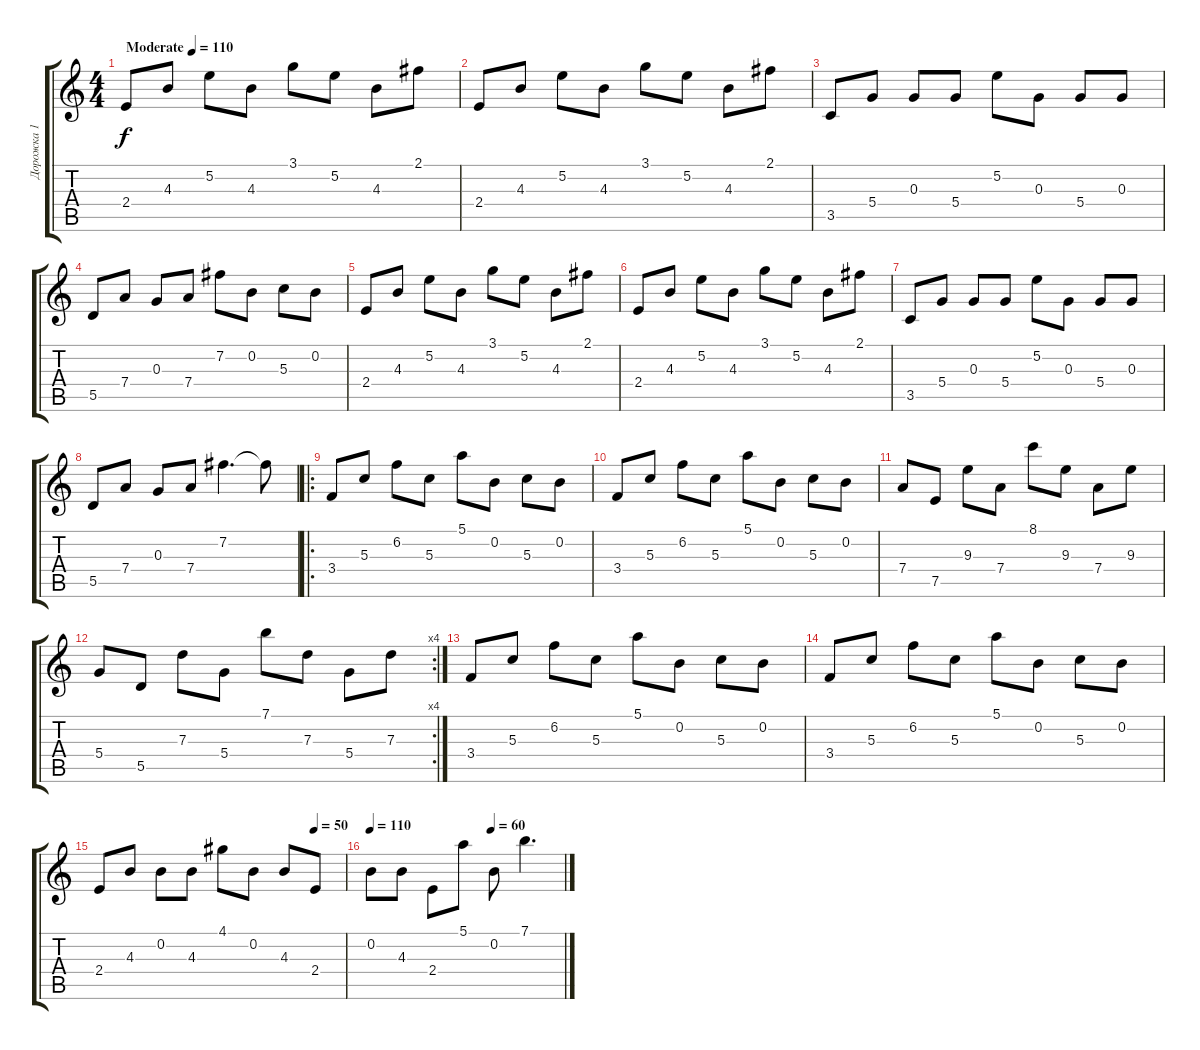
\track ("Дорожка 1" "Дорожка 1") {instrument acousticguitarsteel}
\staff {score tabs}
\tuning (E4 B3 G3 D3 A2 E2) {hide}
\ts (4 4)
\tempo (110 "Moderate")
\clef g2
\ks c
2.4.8{dy f instrument acousticguitarsteel} 4.3.8 5.2.8 4.3.8 3.1.8 5.2.8 4.3.8 2.1.8 |
2.4.8 4.3.8 5.2.8 4.3.8 3.1.8 5.2.8 4.3.8 2.1.8 |
3.5.8 5.4.8 0.3.8 5.4.8 5.2.8 0.3.8 5.4.8 0.3.8 |
5.5.8 7.4.8 0.3.8 7.4.8 7.2.8 0.2.8 5.3.8 0.2.8 |
2.4.8 4.3.8 5.2.8 4.3.8 3.1.8 5.2.8 4.3.8 2.1.8 |
2.4.8 4.3.8 5.2.8 4.3.8 3.1.8 5.2.8 4.3.8 2.1.8 |
3.5.8 5.4.8 0.3.8 5.4.8 5.2.8 0.3.8 5.4.8 0.3.8 |
5.5.8 7.4.8 0.3.8 7.4.8 7.2.4{d} 7.2{t}.8 |
\ro
3.4.8 5.3.8 6.2.8 5.3.8 5.1.8 0.2.8 5.3.8 0.2.8 |
3.4.8 5.3.8 6.2.8 5.3.8 5.1.8 0.2.8 5.3.8 0.2.8 |
7.4.8 7.5.8 9.3.8 7.4.8 8.1.8 9.3.8 7.4.8 9.3.8 |
\rc 4
5.4.8 5.5.8 7.3.8 5.4.8 7.1.8 7.3.8 5.4.8 7.3.8 |
3.4.8 5.3.8 6.2.8 5.3.8 5.1.8 0.2.8 5.3.8 0.2.8 |
3.4.8 5.3.8 6.2.8 5.3.8 5.1.8 0.2.8 5.3.8 0.2.8 |
\tempo (50 0.875)
2.4.8 4.3.8 0.2.8 4.3.8 4.1.8 0.2.8 4.3.8 2.4.8 |
\tempo 110
\tempo (60 0.625)
0.2.8 4.3.8 2.4.8 5.1.8 0.2.8 7.1.4{d}
